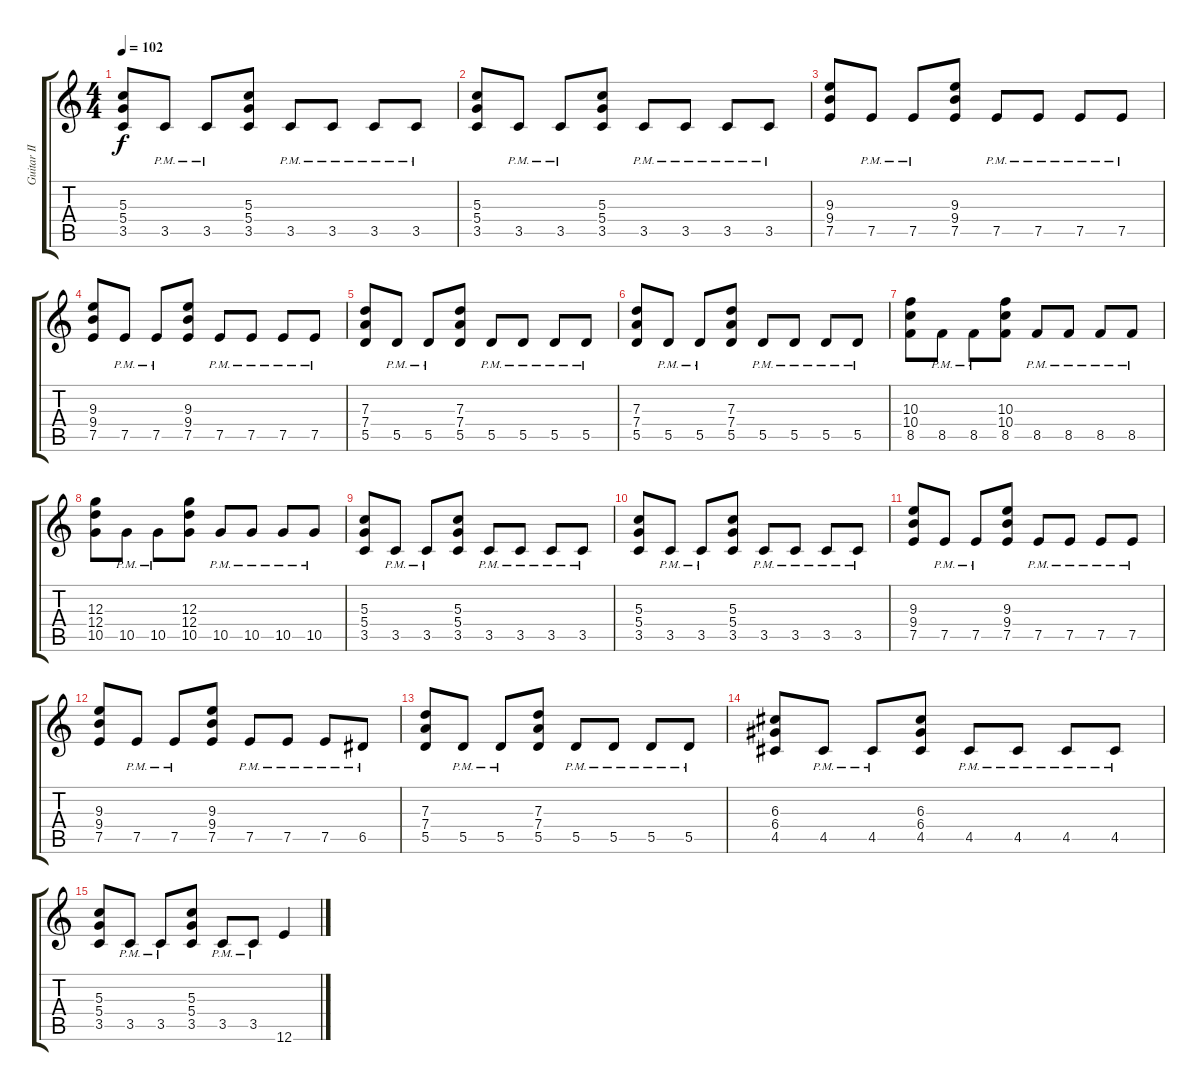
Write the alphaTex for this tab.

\track ("Guitar II" "Guitar II") {instrument distortionguitar}
\staff {score tabs}
\tuning (E4 B3 G3 D3 A2 E2) {hide}
\ts (4 4)
\tempo 102
\clef g2
\ks c
(5.3 5.4 3.5).8{dy f} 3.5{pm}.8 3.5{pm}.8 (5.3 5.4 3.5).8 3.5{pm}.8 3.5{pm}.8 3.5{pm}.8 3.5{pm}.8 |
(5.3 5.4 3.5).8 3.5{pm}.8 3.5{pm}.8 (5.3 5.4 3.5).8 3.5{pm}.8 3.5{pm}.8 3.5{pm}.8 3.5{pm}.8 |
(9.3 9.4 7.5).8 7.5{pm}.8 7.5{pm}.8 (9.3 9.4 7.5).8 7.5{pm}.8 7.5{pm}.8 7.5{pm}.8 7.5{pm}.8 |
(9.3 9.4 7.5).8 7.5{pm}.8 7.5{pm}.8 (9.3 9.4 7.5).8 7.5{pm}.8 7.5{pm}.8 7.5{pm}.8 7.5{pm}.8 |
(7.3 7.4 5.5).8 5.5{pm}.8 5.5{pm}.8 (7.3 7.4 5.5).8 5.5{pm}.8 5.5{pm}.8 5.5{pm}.8 5.5{pm}.8 |
(7.3 7.4 5.5).8 5.5{pm}.8 5.5{pm}.8 (7.3 7.4 5.5).8 5.5{pm}.8 5.5{pm}.8 5.5{pm}.8 5.5{pm}.8 |
(10.3 10.4 8.5).8 8.5{pm}.8 8.5{pm}.8 (10.3 10.4 8.5).8 8.5{pm}.8 8.5{pm}.8 8.5{pm}.8 8.5{pm}.8 |
(12.3 12.4 10.5).8 10.5{pm}.8 10.5{pm}.8 (12.3 12.4 10.5).8 10.5{pm}.8 10.5{pm}.8 10.5{pm}.8 10.5{pm}.8 |
(5.3 5.4 3.5).8 3.5{pm}.8 3.5{pm}.8 (5.3 5.4 3.5).8 3.5{pm}.8 3.5{pm}.8 3.5{pm}.8 3.5{pm}.8 |
(5.3 5.4 3.5).8 3.5{pm}.8 3.5{pm}.8 (5.3 5.4 3.5).8 3.5{pm}.8 3.5{pm}.8 3.5{pm}.8 3.5{pm}.8 |
(9.3 9.4 7.5).8 7.5{pm}.8 7.5{pm}.8 (9.3 9.4 7.5).8{txt ""} 7.5{pm}.8 7.5{pm}.8 7.5{pm}.8 7.5{pm}.8 |
(9.3 9.4 7.5).8 7.5{pm}.8 7.5{pm}.8 (9.3 9.4 7.5).8 7.5{pm}.8 7.5{pm}.8 7.5{pm}.8 6.5{pm}.8 |
(7.3 7.4 5.5).8 5.5{pm}.8 5.5{pm}.8 (7.3 7.4 5.5).8 5.5{pm}.8 5.5{pm}.8 5.5{pm}.8 5.5{pm}.8 |
(6.3 6.4 4.5).8 4.5{pm}.8 4.5{pm}.8 (6.3 6.4 4.5).8 4.5{pm}.8 4.5{pm}.8 4.5{pm}.8 4.5{pm}.8 |
(5.3 5.4 3.5).8 3.5{pm}.8 3.5{pm}.8 (5.3 5.4 3.5).8 3.5{pm}.8 3.5{pm}.8 12.6.4
